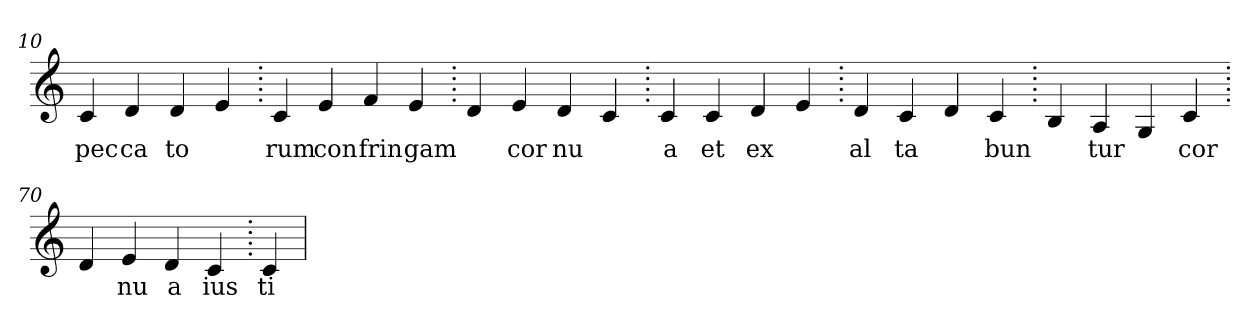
**kern	**text
*part1	*part1
*staff1	*staff1
*clefG2	*
=10.	=10.
4c	pec
4d	ca
4d	to
4e	.
=20.	=20.
4c	rum
4e	con
4f	frin
4e	gam
=30.	=30.
4d	.
4e	cor
4d	nu
4c	.
=40.	=40.
4c	a
4c	et
4d	ex
4e	.
=50.	=50.
4d	al
4c	ta
4d	.
4c	bun
=60.	=60.
4B	.
4A	tur
4G	.
4c	cor
=70.	=70.
4d	.
4e	nu
4d	a
4c	ius
=80.	=80.
4c	ti
=	=
*-	*-
